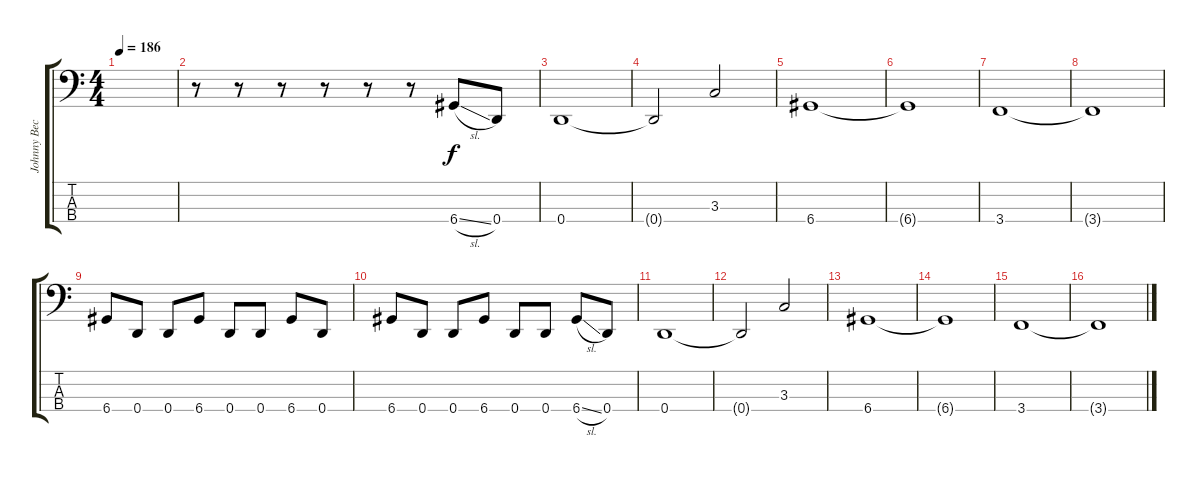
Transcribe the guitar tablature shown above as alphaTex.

\track ("Johnny Bechtel" "Johnny Bec") {instrument electricbassfinger}
\staff {score tabs}
\tuning (G2 D2 A1 D1) {hide}
\ts (4 4)
\tempo 186
\clef f4
\ks c
|
r.8 r.8 r.8 r.8 r.8 r.8 6.4{sl}.8 0.4.8 |
0.4.1 |
0.4{t}.2 3.3.2 |
6.4.1 |
6.4{t}.1 |
3.4.1 |
3.4{t}.1 |
6.4.8 0.4.8 0.4.8 6.4.8 0.4.8 0.4.8 6.4.8 0.4.8 |
6.4.8 0.4.8 0.4.8 6.4.8 0.4.8 0.4.8 6.4{sl}.8 0.4.8 |
0.4.1 |
0.4{t}.2 3.3.2 |
6.4.1 |
6.4{t}.1 |
3.4.1 |
3.4{t}.1
